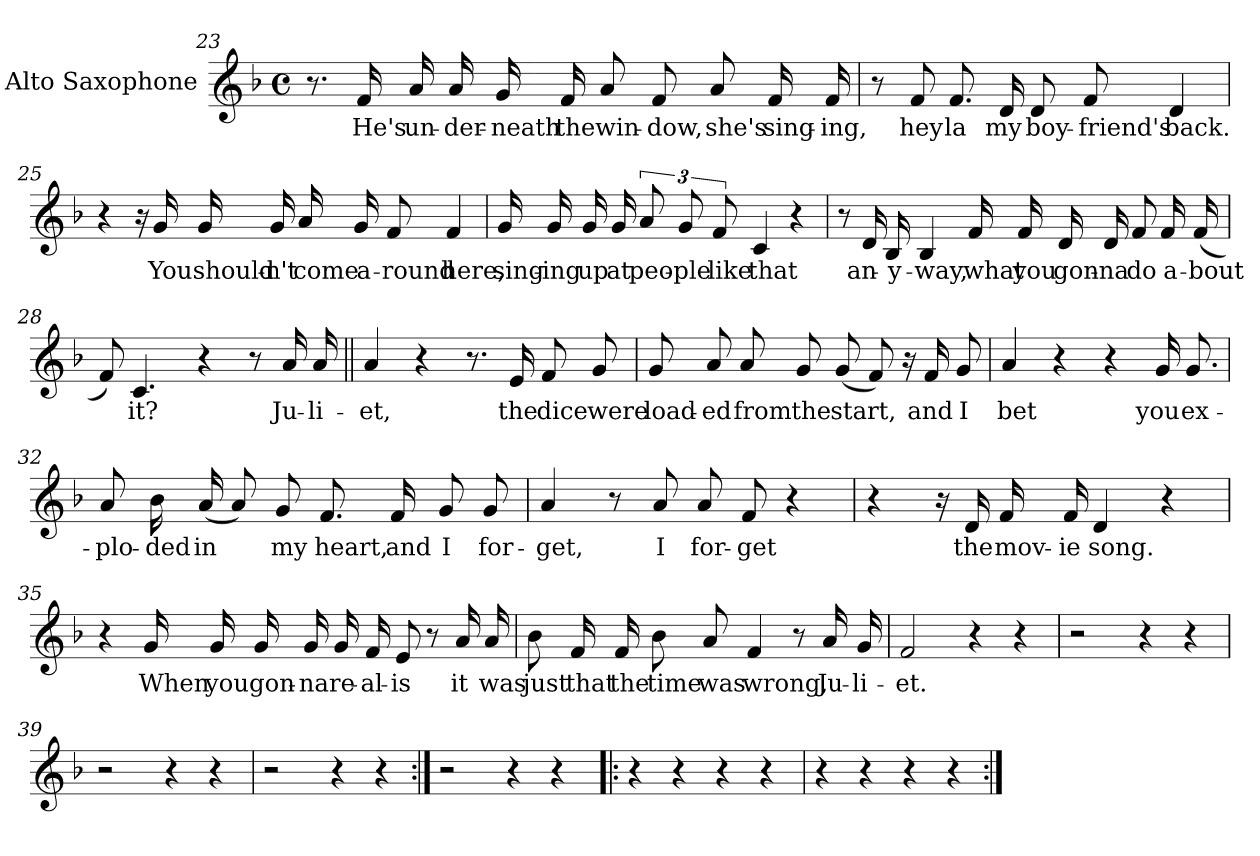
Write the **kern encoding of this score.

**kern	**text
*part1	*part1
*staff1	*staff1
*I"Alto Saxophone	*
*I'Alto Sax.	*
!!LO:LB:g=z
*clefG2	*
*k[b-]	*
*F:	*
*M4/4	*
*met(c)	*
=23	=23
8.r	.
16f	-He's
16aLL	-un-
16a	-der-
16g	-neath
16f	-the
8aL	-win-
8f	-dow,
8aL	-she's
16f	-sing-
16f	-ing,
=24	=24
8r	.
8f	-hey
8.fL	-la
16d	-my
8dL	-boy-
8f	-friend's
4d	-back.
!!LO:LB:g=z
=25	=25
4r	.
16r	.
16g	-You
16g	-should-
16g	-n't
16aLL	-come
16g	-a-
8f	-round
4f	-here,
=26	=26
16gLL	-sing-
16g	-ing
16g	-up
16g	-at
12aL	-peo-
12g	-ple
12f	-like
4c	-that
4r	.
!!LO:LB:g=z
=27	=27
8r	.
16d	-an-
16B-	-y-
4B-	-way,
16fLL	-what
16f	-you
16d	-gon-
16d	-na
8fL	-do
16f	-a-
(16f	-bout
=28	=28
8fL)	.
4.c	-it?
4r	.
8r	.
16a	-Ju-
16a	-li-
!!LO:LB:g=z
=29||	=29||
4a	-et,
4r	.
8.r	.
16e	-the
8fL	-dice
8g	-were
=30	=30
8gL	-load-
8a	-ed
8a	-from
8g	-the
(8gL	-start,
8f)	.
16r	.
16f	-and
8g	-I
!!LO:LB:g=z
=31	=31
4a	-bet
4r	.
4r	.
16gLL	-you
8.g	-ex-
=32	=32
8aL	-plo-
16b-	-ded
(16a	-in
8aL)	.
8g	-my
8.fL	-heart,
16f	-and
8gL	-I
8g	-for-
!!LO:LB:g=z
=33	=33
4a	-get,
8r	.
8a	-I
8aL	-for-
8f	-get
4r	.
=34	=34
4r	.
16r	.
16d	-the
16f	-mov-
16f	-ie
4d	-song.
4r	.
!!LO:LB:g=z
=35	=35
4r	.
16gLL	-When
16g	-you
16g	-gon-
16g	-na
16gLL	-re-
16f	-al-
8e	-is
8r	.
16a	-it
16a	-was
=36	=36
8b-L	-just
16f	-that
16f	-the
8b-L	-time
8a	-was
4f	-wrong,
8r	.
16a	-Ju-
16g	-li-
!!LO:LB:g=z
=37	=37
2f	-et.
4r	.
4r	.
=38	=38
2r	.
4r	.
4r	.
!!LO:LB:g=z
=39	=39
2r	.
4r	.
4r	.
=40	=40
2r	.
4r	.
4r	.
=41:|!	=41:|!
2r	.
4r	.
4r	.
!!LO:LB:g=z
=42!|:	=42!|:
4r	.
4r	.
4r	.
4r	.
=43	=43
4r	.
4r	.
4r	.
4r	.
=:|!	=:|!
*-	*-
